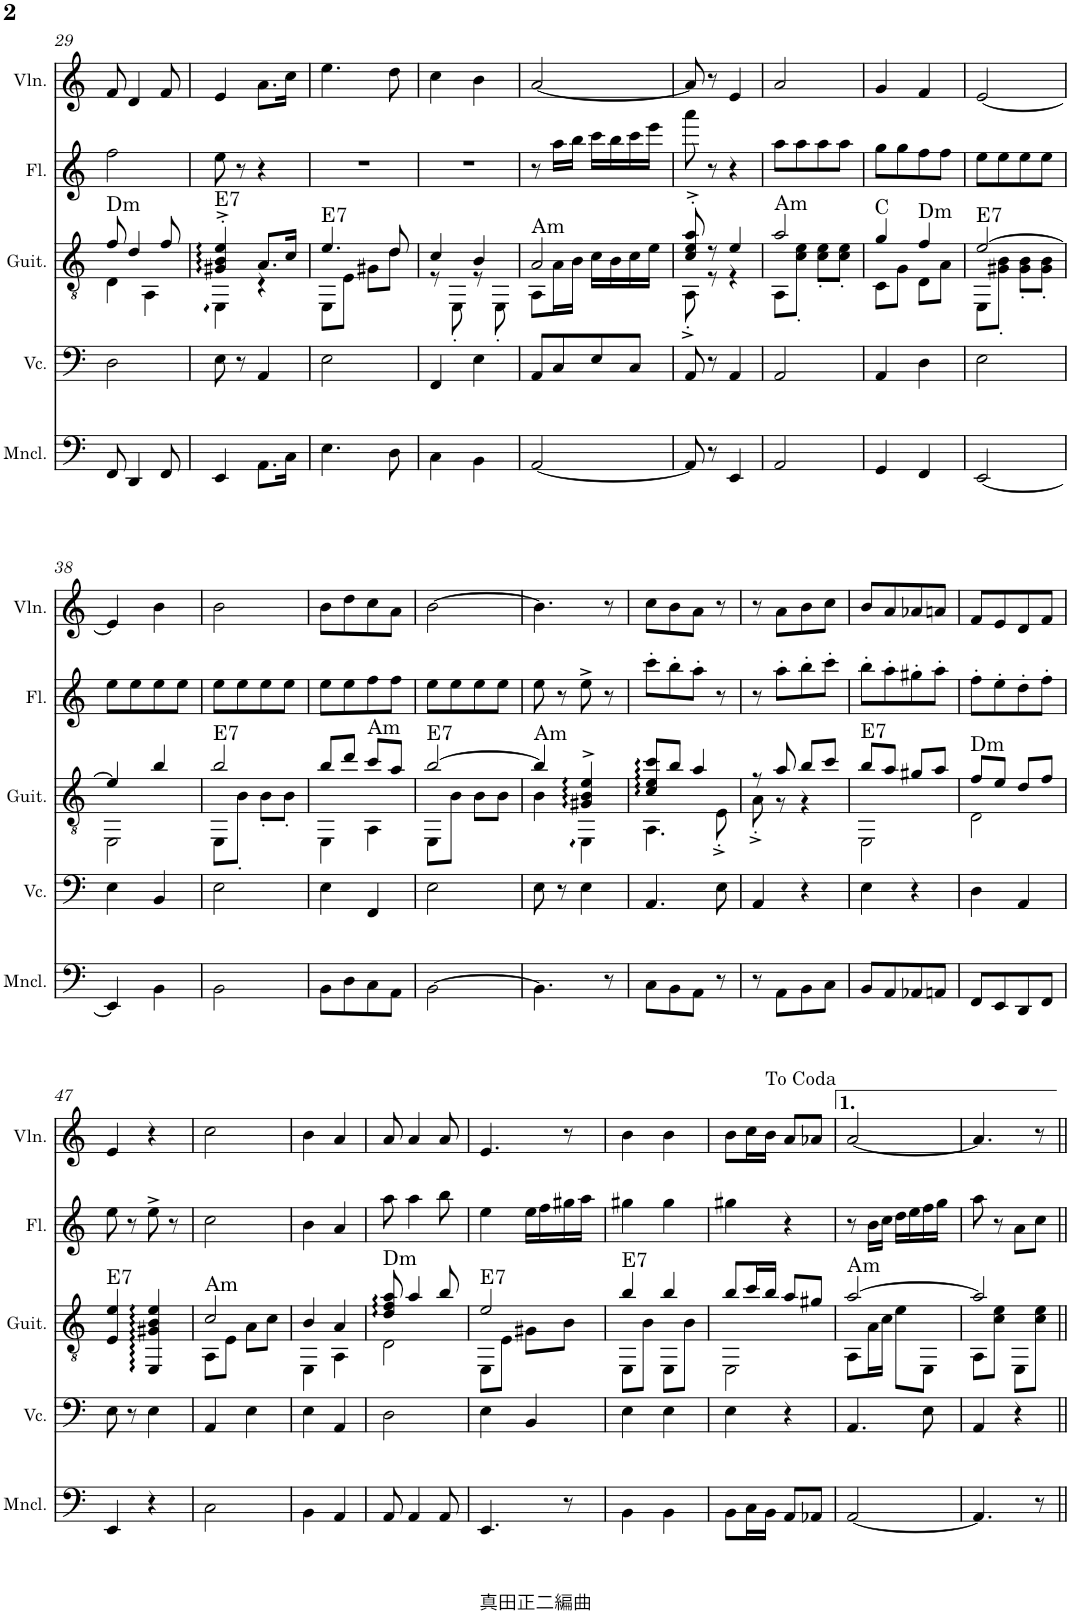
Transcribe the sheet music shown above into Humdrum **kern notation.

**kern	**kern	**kern	**kern	**kern
*part5	*part4	*part3	*part2	*part1
*staff5	*staff4	*staff3	*staff2	*staff1
*I"マンドチェロ	*I"チェロ	*I"クラシックギター	*I"フルート	*I"ヴァイオリン
!!LO:PB:g=z
*clefF4	*clefF4	*clefGv2	*clefG2	*clefG2
*k[]	*k[]	*k[]	*k[]	*k[]
*M2/4	*M2/4	*M2/4	*M2/4	*M2/4
=29	=29	=29	=29	=29
*	*	*^	*	*
!	!	!LO:TX:a:t=Dm	!	!	!
8FF/	2D\	8f/	4D\	2ff\	8f/
4DD/	.	4d/	.	.	4d/
.	.	.	4AA\	.	.
8FF/	.	8f/	.	.	8f/
=30	=30	=30	=30	=30	=30
!	!	!LO:TX:a:t=E7	!	!	!
4EE/	8E\	4G#X/'^ 4B/'^ 4e/'^	4EE::\	8ee\	4e/
.	8r	.	.	8r	.
8.AA\L	4AA/	8.A/L	4r	4r	8.a\L
16C\Jk	.	16c/Jk	.	.	16cc\Jk
=31	=31	=31	=31	=31	=31
!	!	!LO:TX:a:t=E7	!	!	!
4.E\	2E\	4.e/	8EE\L	2r	4.ee\
.	.	.	8E\J	.	.
.	.	.	8G#X\L	.	.
8D\	.	8d/	8d\J	.	8dd\
=32	=32	=32	=32	=32	=32
4C\	4FF/	4c/	8r	2r	4cc\
.	.	.	8EE'\	.	.
4BB\	4E\	4B/	8r	.	4b\
.	.	.	8EE'\	.	.
=33	=33	=33	=33	=33	=33
!	!	!LO:TX:a:t=Am	!	!	!
[2AA/	8AA/L	2A/	8AA\L	8r	[2a/
.	8C/	.	16A\L	16aa\LL	.
.	.	.	16B\JJ	16bb\JJ	.
.	8E/	.	16c\LL	16ccc\LL	.
.	.	.	16B\	16bb\	.
.	8C/J	.	16c\	16ccc\	.
.	.	.	16e\JJ	16eee\JJ	.
=34	=34	=34	=34	=34	=34
8AA/]	8AA/	8c/'^ 8e/'^ 8a/'^	8AA'^\	8aaa\	8a/]
8r	8r	8r	8r	8r	8r
4EE/	4AA/	4e/	4r	4r	4e/
=35	=35	=35	=35	=35	=35
!	!	!LO:TX:a:t=Am	!	!	!
2AA/	2AA/	2a/	8AA\L	8aa\L	2a/
.	.	.	8c\' 8e\'J	8aa\	.
.	.	.	8c\' 8e\'L	8aa\	.
.	.	.	8c\' 8e\'J	8aa\J	.
=36	=36	=36	=36	=36	=36
!	!	!LO:TX:a:t=C	!	!	!
4GG/	4AA/	4g/	8C\L	8gg\L	4g/
.	.	.	8G\J	8gg\	.
!	!	!LO:TX:a:t=Dm	!	!	!
4FF/	4D\	4f/	8D\L	8ff\	4f/
.	.	.	8A\J	8ff\J	.
=37	=37	=37	=37	=37	=37
!	!	!LO:TX:a:t=E7	!	!	!
[2EE/	2E\	[2e/	8EE\L	8ee\L	[2e/
.	.	.	8G#X\' 8B\'J	8ee\	.
.	.	.	8G#\' 8B\'L	8ee\	.
.	.	.	8G#\' 8B\'J	8ee\J	.
!!LO:LB:g=z
=38	=38	=38	=38	=38	=38
4EE/]	4E\	4e/]	2EE\	8ee\L	4e/]
.	.	.	.	8ee\	.
4BB\	4BB/	4b/	.	8ee\	4b\
.	.	.	.	8ee\J	.
=39	=39	=39	=39	=39	=39
!	!	!LO:TX:a:t=E7	!	!	!
2BB\	2E\	2b/	8EE\L	8ee\L	2b\
.	.	.	8B'\J	8ee\	.
.	.	.	8B'\L	8ee\	.
.	.	.	8B'\J	8ee\J	.
=40	=40	=40	=40	=40	=40
8BB\L	4E\	8b/L	4EE\	8ee\L	8b\L
8D\	.	8dd/J	.	8ee\	8dd\
!	!	!LO:TX:a:t=Am	!	!	!
8C\	4FF/	8cc/L	4AA\	8ff\	8cc\
8AA\J	.	8a/J	.	8ff\J	8a\J
=41	=41	=41	=41	=41	=41
!	!	!LO:TX:a:t=E7	!	!	!
[2BB\	2E\	[2b/	8EE\L	8ee\L	[2b\
.	.	.	8B\J	8ee\	.
.	.	.	8B\L	8ee\	.
.	.	.	8B\J	8ee\J	.
=42	=42	=42	=42	=42	=42
!	!	!LO:TX:a:t=Am	!	!	!
4.BB\]	8E\	4b/]	4B\	8ee\	4.b\]
.	8r	.	.	8r	.
.	4E\	4G#X/^ 4B/^ 4e/^	4EE::\	8ee^\	.
8r	.	.	.	8r	8r
=43	=43	=43	=43	=43	=43
8C\L	4.AA/	8c/ 8e/ 8cc/L	4.AA\	8ccc'\L	8cc\L
8BB\	.	8b/J	.	8bb'\	8b\
8AA\J	.	4a/	.	8aa'\J	8a\J
8r	8E\	.	8E'^\	8r	8r
=44	=44	=44	=44	=44	=44
8r	4AA/	8r	8A'^\	8r	8r
8AA\L	.	8a/	8r	8aa'\L	8a\L
8BB\	4r	8b/L	4r	8bb'\	8b\
8C\J	.	8cc/J	.	8ccc'\J	8cc\J
=45	=45	=45	=45	=45	=45
!	!	!LO:TX:a:t=E7	!	!	!
8BB/L	4E\	8b/L	2EE\	8bb'\L	8b/L
8AA/	.	8a/J	.	8aa'\	8a/
8AA-X/	4r	8g#X/L	.	8gg#X'\	8a-X/
8AAn/J	.	8a/J	.	8aa'\J	8an/J
=46	=46	=46	=46	=46	=46
!	!	!LO:TX:a:t=Dm	!	!	!
8FF/L	4D\	8f/L	2D\	8ff'\L	8f/L
8EE/	.	8e/J	.	8ee'\	8e/
8DD/	4AA/	8d/L	.	8dd'\	8d/
8FF/J	.	8f/J	.	8ff'\J	8f/J
*	*	*v	*v	*	*
!!LO:LB:g=z
=47	=47	=47	=47	=47
!	!	!LO:TX:a:t=E7	!	!
4EE/	8E\	4E/ 4e/	8ee\	4e/
.	8r	.	8r	.
4r	4E\	4EE/ 4G#X/ 4B/ 4e/	8ee^\	4r
.	.	.	8r	.
=48	=48	=48	=48	=48
*	*	*^	*	*
!	!	!LO:TX:a:t=Am	!	!	!
2C\	4AA/	2c/	8AA\L	2cc\	2cc\
.	.	.	8E\J	.	.
.	4E\	.	8A\L	.	.
.	.	.	8c\J	.	.
=49	=49	=49	=49	=49	=49
4BB\	4E\	4B/	4EE\	4b\	4b\
4AA/	4AA/	4A/	4AA\	4a/	4a/
=50	=50	=50	=50	=50	=50
!	!	!LO:TX:a:t=Dm	!	!	!
8AA/	2D\	8d/ 8f/ 8a/	2D\	8aa\	8a/
4AA/	.	4a/	.	4aa\	4a/
8AA/	.	8b/	.	8bb\	8a/
=51	=51	=51	=51	=51	=51
!	!	!LO:TX:a:t=E7	!	!	!
4.EE/	4E\	2e/	8EE\L	4ee\	4.e/
.	.	.	8E\J	.	.
.	4BB/	.	8G#X\L	16ee\LL	.
.	.	.	.	16ff\	.
8r	.	.	8B\J	16gg#X\	8r
.	.	.	.	16aa\JJ	.
=52	=52	=52	=52	=52	=52
!	!	!LO:TX:a:t=E7	!	!	!
4BB\	4E\	4b/	8EE\L	4gg#X\	4b\
.	.	.	8B\J	.	.
4BB\	4E\	4b/	8EE\L	4gg#\	4b\
.	.	.	8B\J	.	.
=53	=53	=53	=53	=53	=53
8BB\L	4E\	8b/L	2EE\	4gg#X\	8b\L
16C\L	.	16cc/L	.	.	16cc\L
16BB\JJ	.	16b/JJ	.	.	16b\JJ
8AA/L	4r	8a/L	.	4r	8a/L
8AA-X/J	.	8g#X/J	.	.	8a-X/J
=54	=54	=54	=54	=54	=54
!	!	!LO:TX:a:t=Am	!	!	!
[2AA/	4.AA/	[2a/	8AA\L	8r	[2a/
.	.	.	16A\L	16b\LL	.
.	.	.	16c\JJ	16cc\JJ	.
.	.	.	8e\L	16dd\LL	.
.	.	.	.	16ee\	.
.	8E\	.	8EE\J	16ff\	.
.	.	.	.	16gg\JJ	.
=55	=55	=55	=55	=55	=55
4.AA/]	4AA/	2a/]	8AA\L	8aa\	4.a/]
.	.	.	8c\ 8e\J	8r	.
.	4r	.	8EE\L	8a\L	.
8r	.	.	8c\ 8e\J	8cc\J	8r
*	*	*v	*v	*	*
=||	=||	=||	=||	=||
*-	*-	*-	*-	*-
